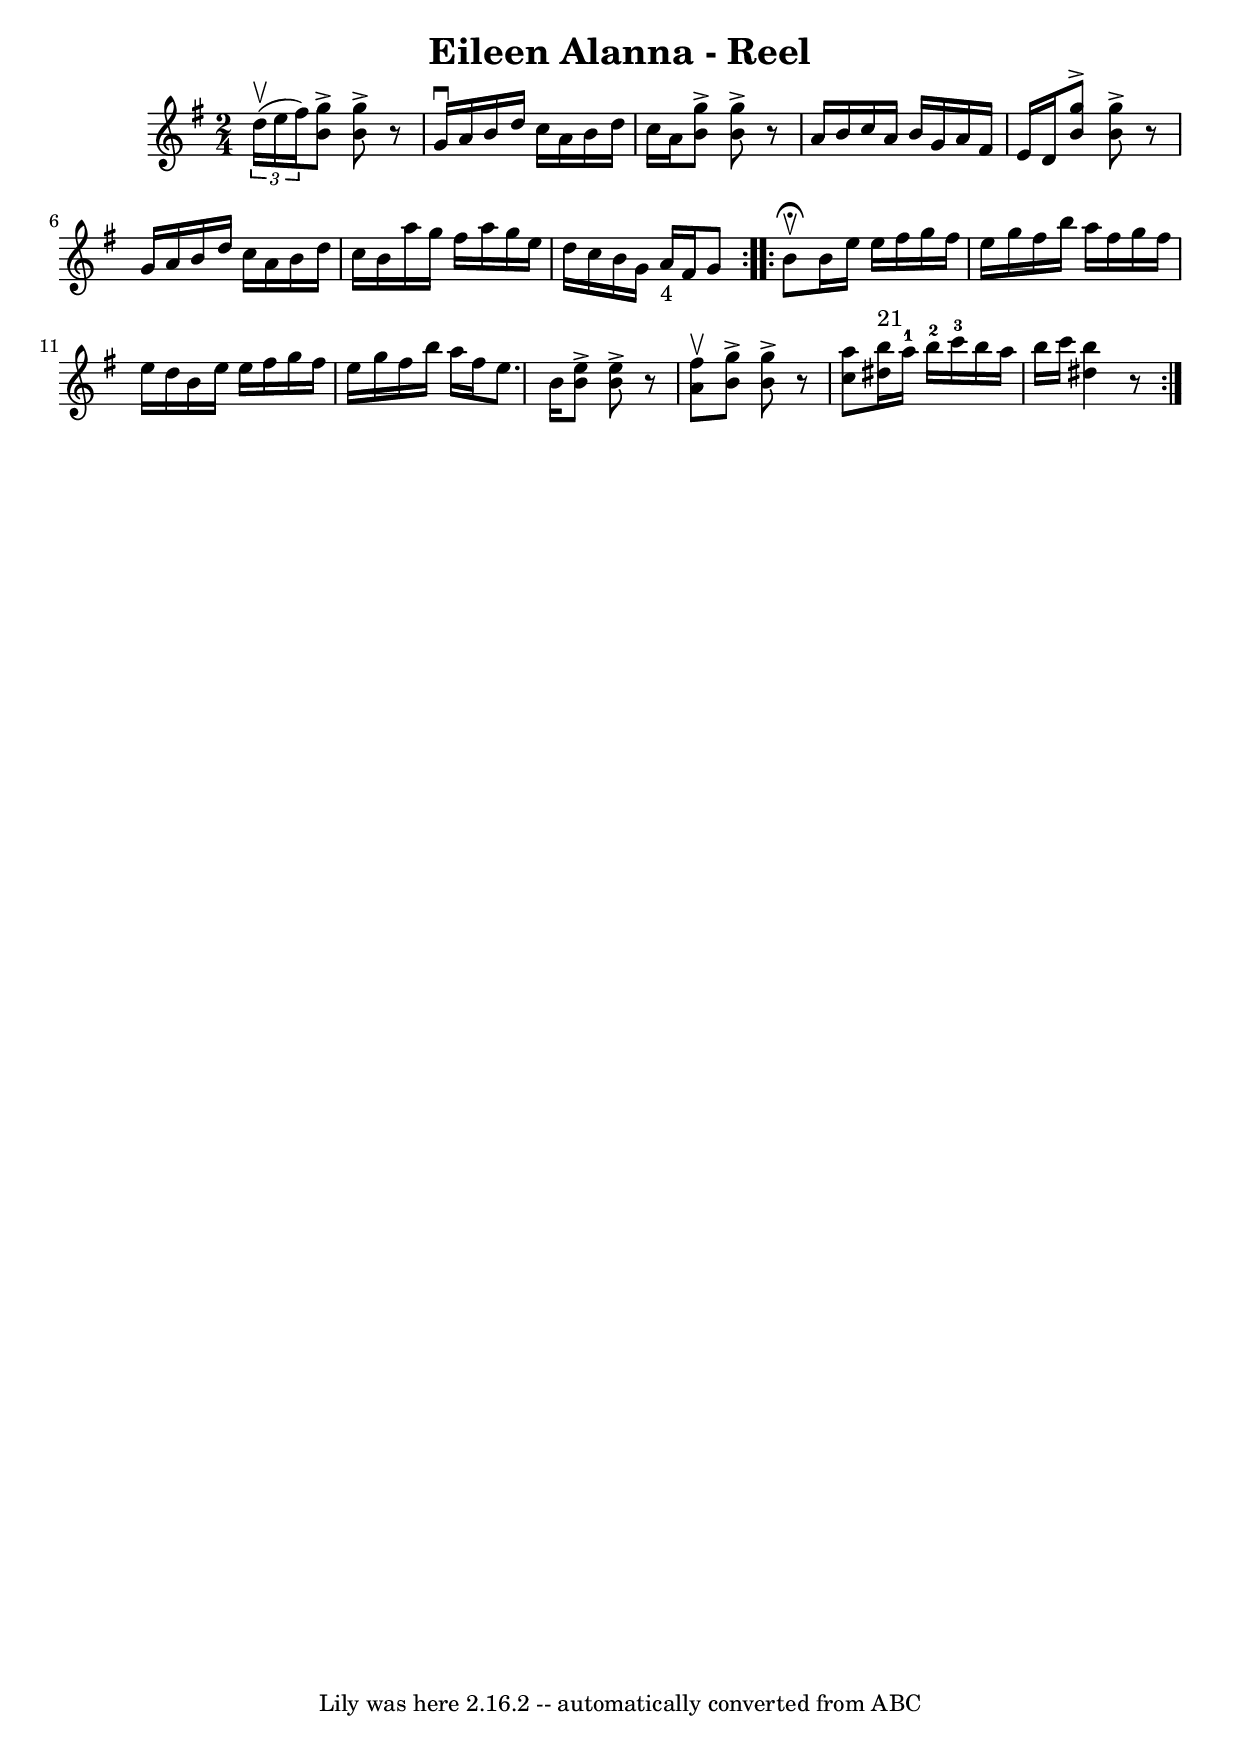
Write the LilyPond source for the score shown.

\version "2.16.2"
\include "Mammoth.ily"
\header {
  %% book = "Ryan's Mammoth Collection"
  crossRefNumber = "1"
  footnotes = "\\\\157"
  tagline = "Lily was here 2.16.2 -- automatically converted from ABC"
  title = "Eileen Alanna - Reel"

}
voicedefault =  {



  \repeat volta 2 {

    \time 2/4 
    \key g \major
    \times 2/3 { d''16^\upbow(e''16 fis''16) 

	       } |
    << b'8^\accent g''8   >> << b'8^\accent g''8   >>   r8 
    g'16^\downbow a'16    |
    b'16 d''16 c''16 a'16 b'16    
    d''16 c''16 a'16    |
    << b'8^\accent g''8   >> << b'8 
				^\accent g''8   >>   r8 a'16 b'16    |
    c''16 a'16 b'16    
    g'16 a'16 fis'16 e'16 d'16    |
    << b'8^\accent g''8 
     >> << b'8^\accent g''8   >>   r8 g'16 a'16    |
    b'16    
    d''16 c''16 a'16 b'16 d''16 c''16 b'16    |
    a''16    
    g''16 fis''16 a''16 g''16 e''16 d''16 c''16    |
    
    b'16 g'16 a'16_"4" fis'16 g'8    
  } 
  \repeat volta 2 {
    b'8 ^\fermata^\upbow |
    b'16 e''16 e''16 fis''16 g''16    
    fis''16 e''16 g''16    |
    fis''16 b''16 a''16 fis''16    
    g''16 fis''16 e''16 d''16    |
    b'16 e''16 e''16    
    fis''16 g''16 fis''16 e''16 g''16    |
    fis''16 b''16    
    a''16 fis''16 e''8. b'16    |
    << b'8^\accent e''8   >> 
    << b'8^\accent e''8   >>   r8   << a'8^\upbow fis''8   >>   |
    
    << b'8^\accent g''8   >> << b'8^\accent g''8   >>   r8 << c''8    
							      a''8   >>   |
    << dis''16^"21" b''16   >> a''16-1 b''16 
    -2 c'''16-3 b''16 a''16 b''16 c'''16    |
    << dis''4  
       b''4   >>   r8     
  }   

}

\score{
  <<

    \context Staff="default"
    {
      \voicedefault 
      
    }

  >>
  \layout {
    
  }
  \midi {
  }

}
